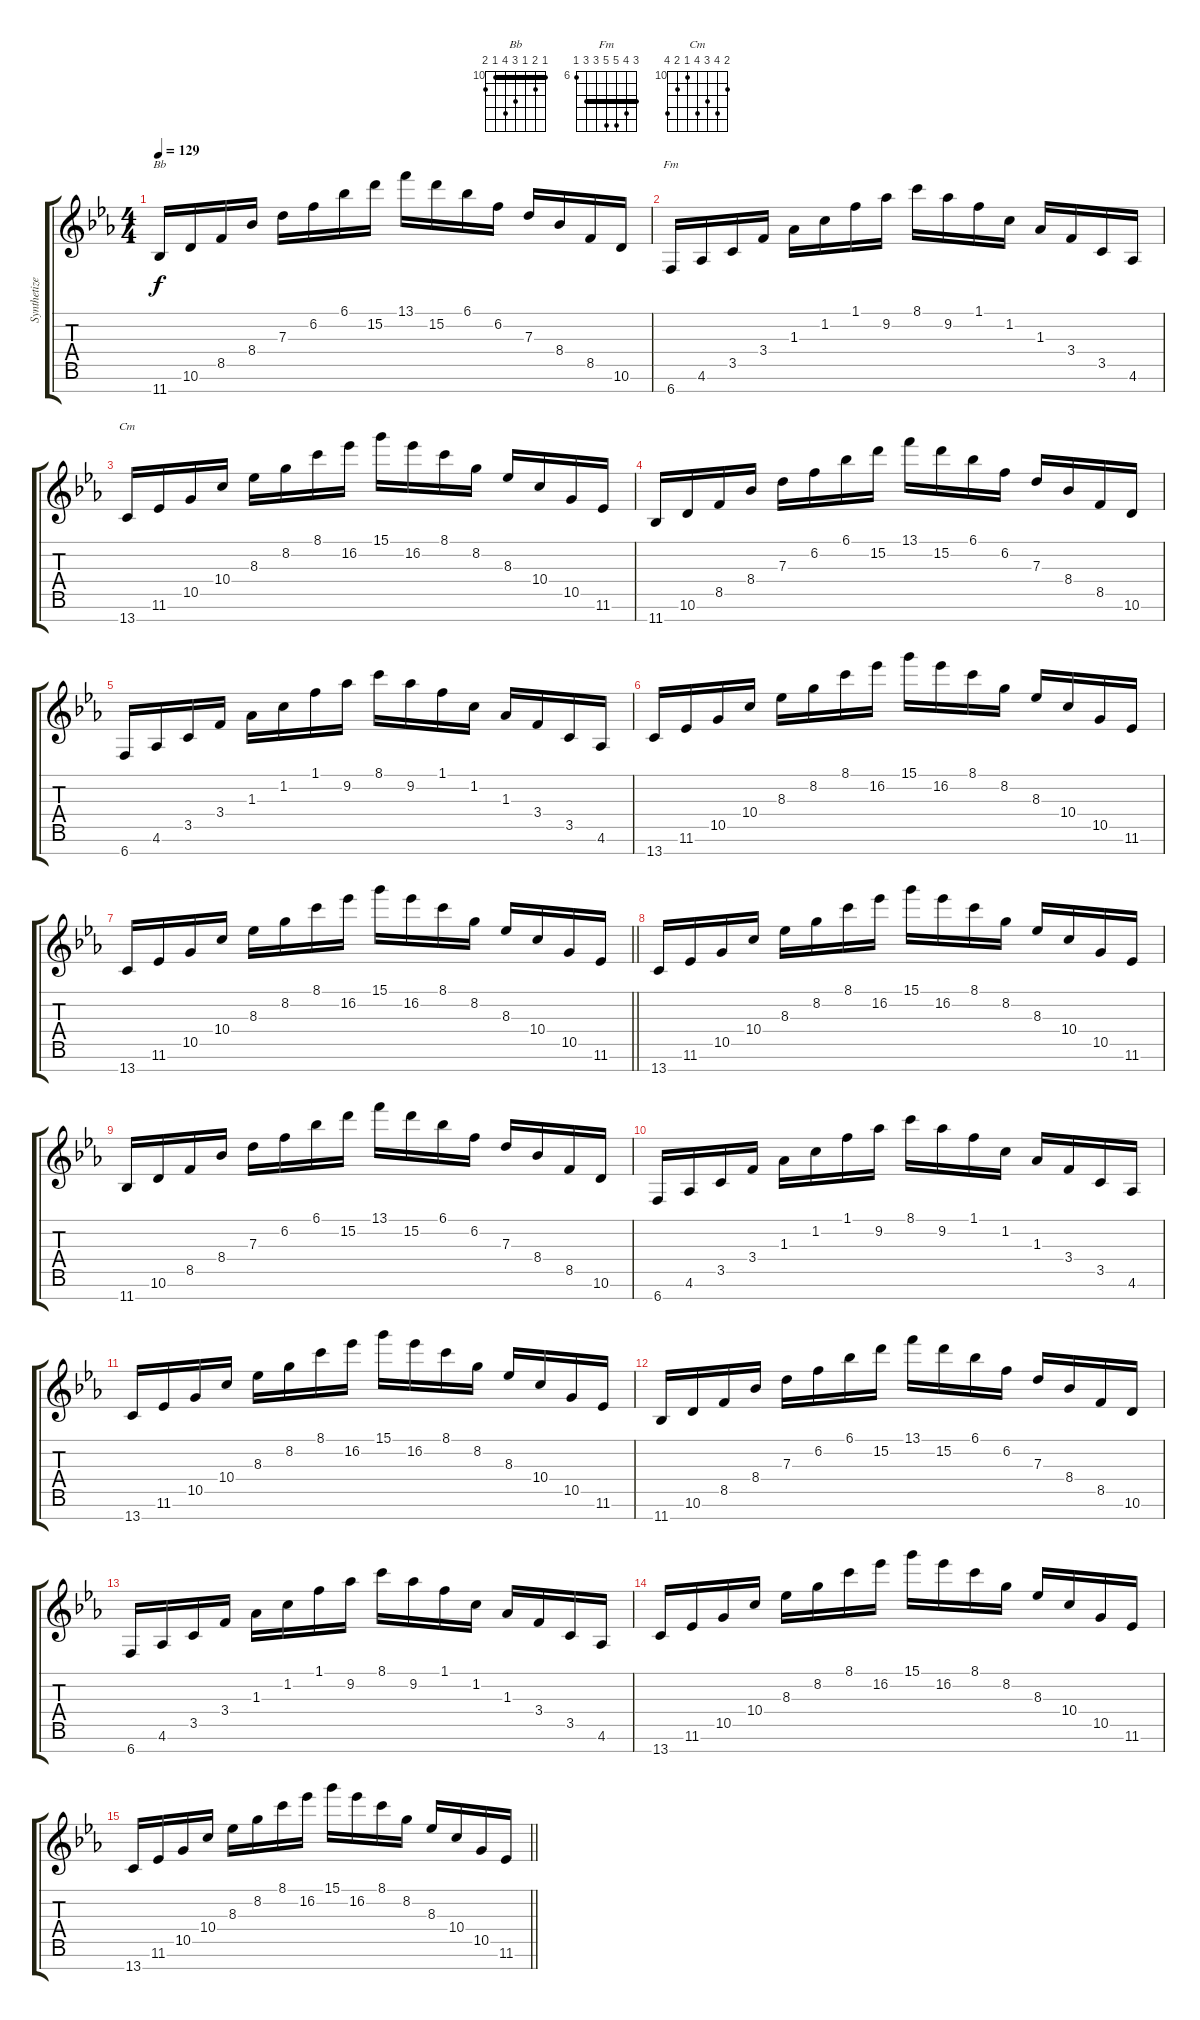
\track ("Synthetizer" "Synthetize") {instrument stringensemble1}
\staff {score tabs}
\tuning (E5 B4 G4 D4 A3 E3 B2) {hide}
\chord ("Bb" 10 11 10 12 13 10 11) {firstfret 10 barre 10}
\chord ("Fm" 8 9 10 10 8 8 6) {firstfret 6 barre 8}
\chord ("Cm" 11 13 12 13 10 11 13) {firstfret 10}
\ts (4 4)
\tempo 129
\clef g2
\ks eb
11.7.16{ch "Bb" dy f} 10.6.16 8.5.16 8.4.16 7.3.16 6.2.16 6.1.16 15.2.16 13.1.16 15.2.16 6.1.16 6.2.16 7.3.16 8.4.16 8.5.16 10.6.16 |
6.7.16{ch "Fm"} 4.6.16 3.5.16 3.4.16 1.3.16 1.2.16 1.1.16 9.2.16 8.1.16 9.2.16 1.1.16 1.2.16 1.3.16 3.4.16 3.5.16 4.6.16 |
13.7.16{ch "Cm"} 11.6.16 10.5.16 10.4.16 8.3.16 8.2.16 8.1.16 16.2.16 15.1.16 16.2.16 8.1.16 8.2.16 8.3.16 10.4.16 10.5.16 11.6.16 |
11.7.16 10.6.16 8.5.16 8.4.16 7.3.16 6.2.16 6.1.16 15.2.16 13.1.16 15.2.16 6.1.16 6.2.16 7.3.16 8.4.16 8.5.16 10.6.16 |
6.7.16 4.6.16 3.5.16 3.4.16 1.3.16 1.2.16 1.1.16 9.2.16 8.1.16 9.2.16 1.1.16 1.2.16 1.3.16 3.4.16 3.5.16 4.6.16 |
13.7.16 11.6.16 10.5.16 10.4.16 8.3.16 8.2.16 8.1.16 16.2.16 15.1.16 16.2.16 8.1.16 8.2.16 8.3.16 10.4.16 10.5.16 11.6.16 |
\barLineRight lightlight
13.7.16 11.6.16 10.5.16 10.4.16 8.3.16 8.2.16 8.1.16 16.2.16 15.1.16 16.2.16 8.1.16 8.2.16 8.3.16 10.4.16 10.5.16 11.6.16 |
13.7.16 11.6.16 10.5.16 10.4.16 8.3.16 8.2.16 8.1.16 16.2.16 15.1.16 16.2.16 8.1.16 8.2.16 8.3.16 10.4.16 10.5.16 11.6.16 |
11.7.16 10.6.16 8.5.16 8.4.16 7.3.16 6.2.16 6.1.16 15.2.16 13.1.16 15.2.16 6.1.16 6.2.16 7.3.16 8.4.16 8.5.16 10.6.16 |
6.7.16 4.6.16 3.5.16 3.4.16 1.3.16 1.2.16 1.1.16 9.2.16 8.1.16 9.2.16 1.1.16 1.2.16 1.3.16 3.4.16 3.5.16 4.6.16 |
13.7.16 11.6.16 10.5.16 10.4.16 8.3.16 8.2.16 8.1.16 16.2.16 15.1.16 16.2.16 8.1.16 8.2.16 8.3.16 10.4.16 10.5.16 11.6.16 |
11.7.16 10.6.16 8.5.16 8.4.16 7.3.16 6.2.16 6.1.16 15.2.16 13.1.16 15.2.16 6.1.16 6.2.16 7.3.16 8.4.16 8.5.16 10.6.16 |
6.7.16 4.6.16 3.5.16 3.4.16 1.3.16 1.2.16 1.1.16 9.2.16 8.1.16 9.2.16 1.1.16 1.2.16 1.3.16 3.4.16 3.5.16 4.6.16 |
13.7.16 11.6.16 10.5.16 10.4.16 8.3.16 8.2.16 8.1.16 16.2.16 15.1.16 16.2.16 8.1.16 8.2.16 8.3.16 10.4.16 10.5.16 11.6.16 |
\barLineRight lightlight
13.7.16 11.6.16 10.5.16 10.4.16 8.3.16 8.2.16 8.1.16 16.2.16 15.1.16 16.2.16 8.1.16 8.2.16 8.3.16 10.4.16 10.5.16 11.6.16
